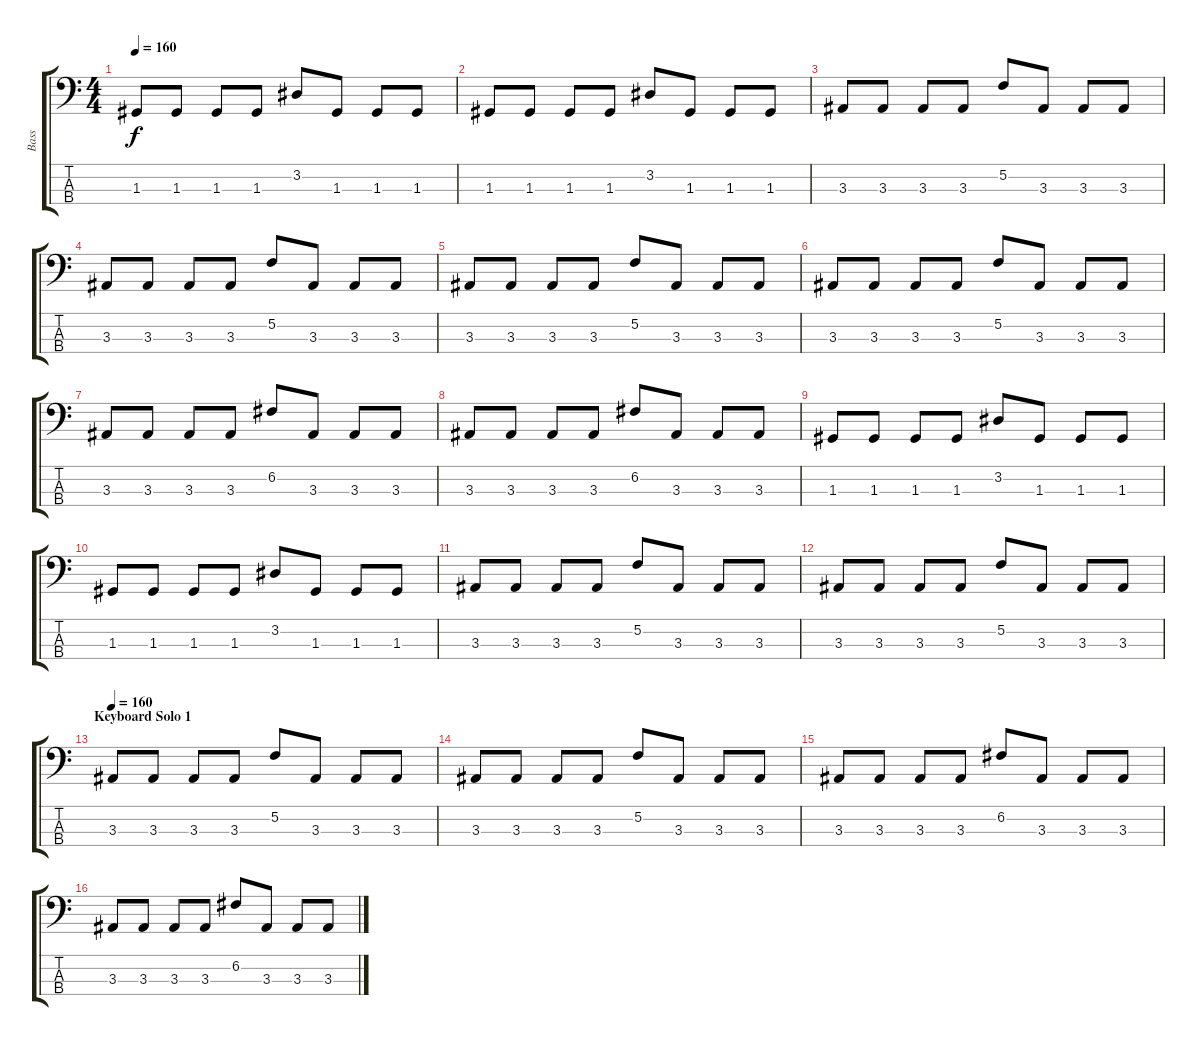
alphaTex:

\track ("Bass" "Bass") {instrument electricbassfinger}
\staff {score tabs}
\tuning (F2 C2 G1 D1) {hide}
\ts (4 4)
\tempo 160
\clef f4
\ks c
1.3.8{dy f} 1.3.8 1.3.8 1.3.8 3.2.8 1.3.8 1.3.8 1.3.8 |
1.3.8 1.3.8 1.3.8 1.3.8 3.2.8 1.3.8 1.3.8 1.3.8 |
3.3.8 3.3.8 3.3.8 3.3.8 5.2.8 3.3.8 3.3.8 3.3.8 |
3.3.8 3.3.8 3.3.8 3.3.8 5.2.8 3.3.8 3.3.8 3.3.8 |
3.3.8{volume 16} 3.3.8 3.3.8 3.3.8 5.2.8 3.3.8 3.3.8 3.3.8 |
3.3.8 3.3.8 3.3.8 3.3.8 5.2.8 3.3.8 3.3.8 3.3.8 |
3.3.8 3.3.8 3.3.8 3.3.8 6.2.8 3.3.8 3.3.8 3.3.8 |
3.3.8 3.3.8 3.3.8 3.3.8 6.2.8 3.3.8 3.3.8 3.3.8 |
1.3.8 1.3.8 1.3.8 1.3.8 3.2.8 1.3.8 1.3.8 1.3.8 |
1.3.8 1.3.8 1.3.8 1.3.8 3.2.8 1.3.8 1.3.8 1.3.8 |
3.3.8 3.3.8 3.3.8 3.3.8 5.2.8 3.3.8 3.3.8 3.3.8 |
3.3.8 3.3.8 3.3.8 3.3.8 5.2.8 3.3.8 3.3.8 3.3.8 |
\section ("" "Keyboard Solo 1")
\tempo 160
3.3.8{volume 16} 3.3.8 3.3.8 3.3.8 5.2.8 3.3.8 3.3.8 3.3.8 |
3.3.8 3.3.8 3.3.8 3.3.8 5.2.8 3.3.8 3.3.8 3.3.8 |
3.3.8 3.3.8 3.3.8 3.3.8 6.2.8 3.3.8 3.3.8 3.3.8 |
3.3.8 3.3.8 3.3.8 3.3.8 6.2.8 3.3.8 3.3.8 3.3.8
